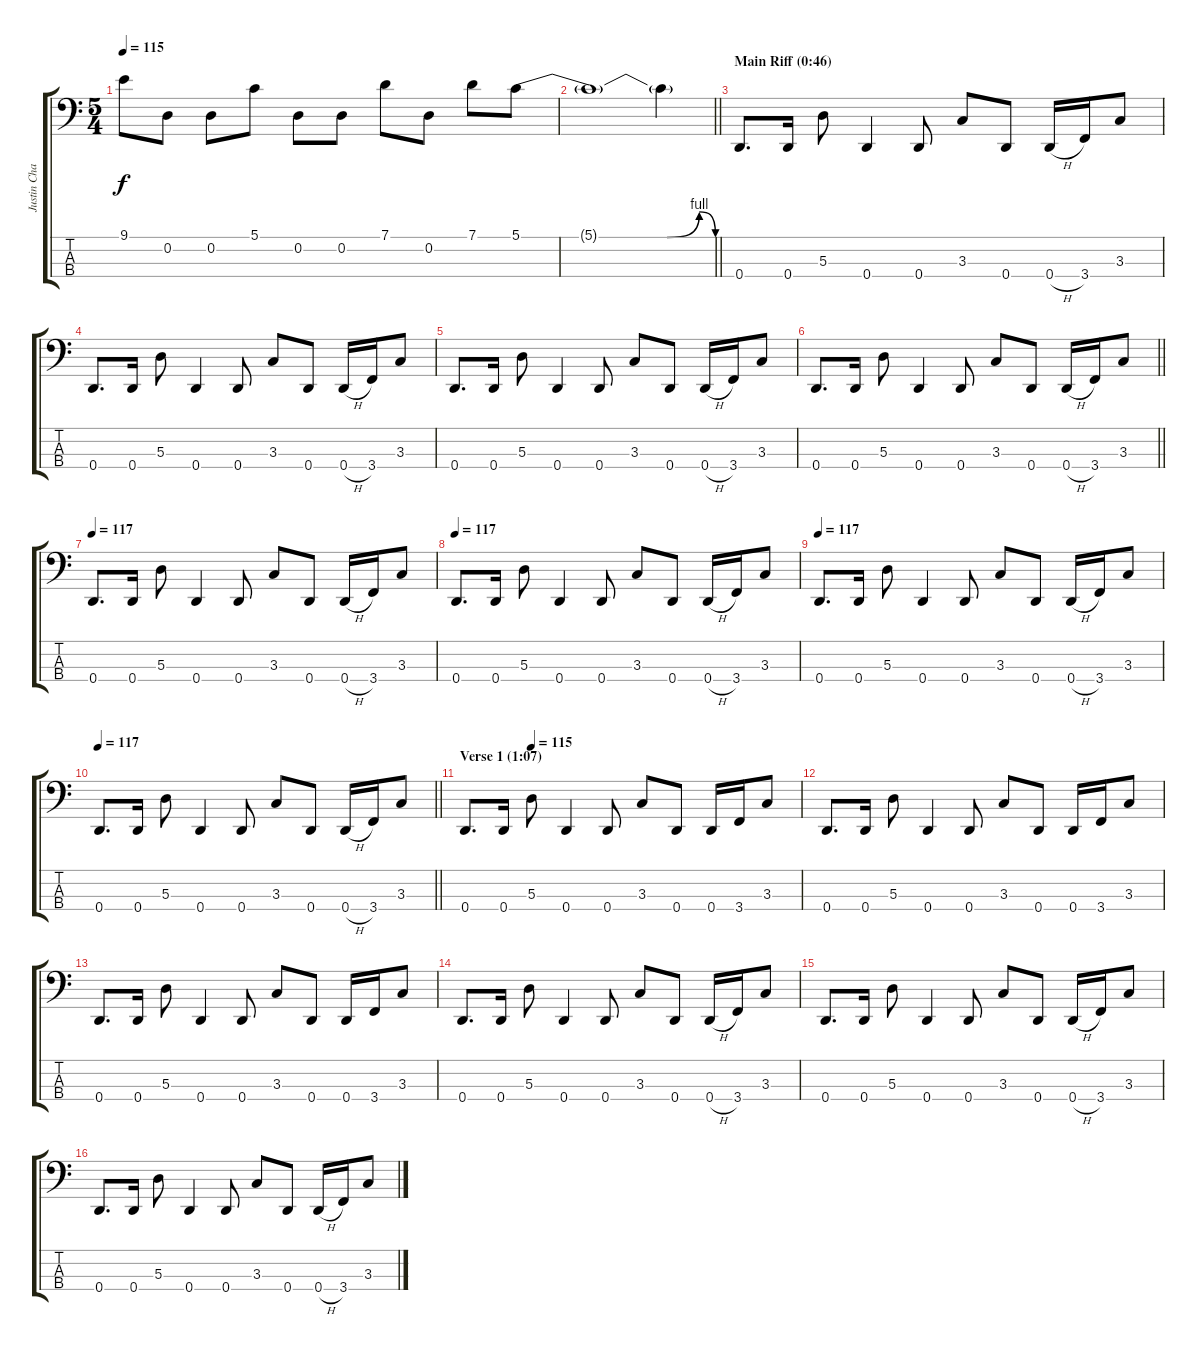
\track ("Justin Chancellor" "Justin Cha") {instrument electricbassfinger}
\staff {score tabs}
\tuning (G2 D2 A1 D1) {hide}
\ts (5 4)
\tempo 115
\clef f4
\ks c
9.1.8{dy f} 0.2.8 0.2.8 5.1.8 0.2.8 0.2.8 7.1.8 0.2.8 7.1.8 5.1{be (custom 0 0 45 0 55 4 60 0)}.8{volume 16} |
\barLineRight lightlight
5.1{t}.1 5.1{t}.4 |
\section ("" "Main Riff (0:46)")
0.4.8{d volume 13} 0.4.16 5.3.8 0.4.4 0.4.8 3.3.8 0.4.8 0.4{h}.16 3.4.16 3.3.8 |
0.4.8{d} 0.4.16 5.3.8 0.4.4 0.4.8 3.3.8 0.4.8 0.4{h}.16 3.4.16 3.3.8 |
0.4.8{d} 0.4.16 5.3.8 0.4.4 0.4.8 3.3.8 0.4.8 0.4{h}.16 3.4.16 3.3.8 |
\barLineRight lightlight
0.4.8{d} 0.4.16 5.3.8 0.4.4 0.4.8 3.3.8 0.4.8 0.4{h}.16 3.4.16 3.3.8 |
\tempo 117
0.4.8{d} 0.4.16 5.3.8 0.4.4 0.4.8 3.3.8 0.4.8 0.4{h}.16 3.4.16 3.3.8 |
\tempo 117
0.4.8{d} 0.4.16 5.3.8 0.4.4 0.4.8 3.3.8 0.4.8 0.4{h}.16 3.4.16 3.3.8 |
\tempo 117
0.4.8{d} 0.4.16 5.3.8 0.4.4 0.4.8 3.3.8 0.4.8 0.4{h}.16 3.4.16 3.3.8 |
\tempo 117
\barLineRight lightlight
0.4.8{d} 0.4.16 5.3.8 0.4.4 0.4.8 3.3.8 0.4.8 0.4{h}.16 3.4.16 3.3.8 |
\section ("" "Verse 1 (1:07)")
\tempo (115 0.2)
0.4.8{d volume 10} 0.4.16 5.3.8 0.4.4 0.4.8 3.3.8 0.4.8 0.4.16 3.4.16 3.3.8 |
0.4.8{d} 0.4.16 5.3.8 0.4.4 0.4.8 3.3.8 0.4.8 0.4.16 3.4.16 3.3.8 |
0.4.8{d} 0.4.16 5.3.8 0.4.4 0.4.8 3.3.8 0.4.8 0.4.16 3.4.16 3.3.8 |
0.4.8{d} 0.4.16 5.3.8 0.4.4 0.4.8 3.3.8 0.4.8 0.4{h}.16 3.4.16 3.3.8 |
0.4.8{d} 0.4.16 5.3.8 0.4.4 0.4.8 3.3.8 0.4.8 0.4{h}.16 3.4.16 3.3.8 |
0.4.8{d} 0.4.16 5.3.8 0.4.4 0.4.8 3.3.8 0.4.8 0.4{h}.16 3.4.16 3.3.8
